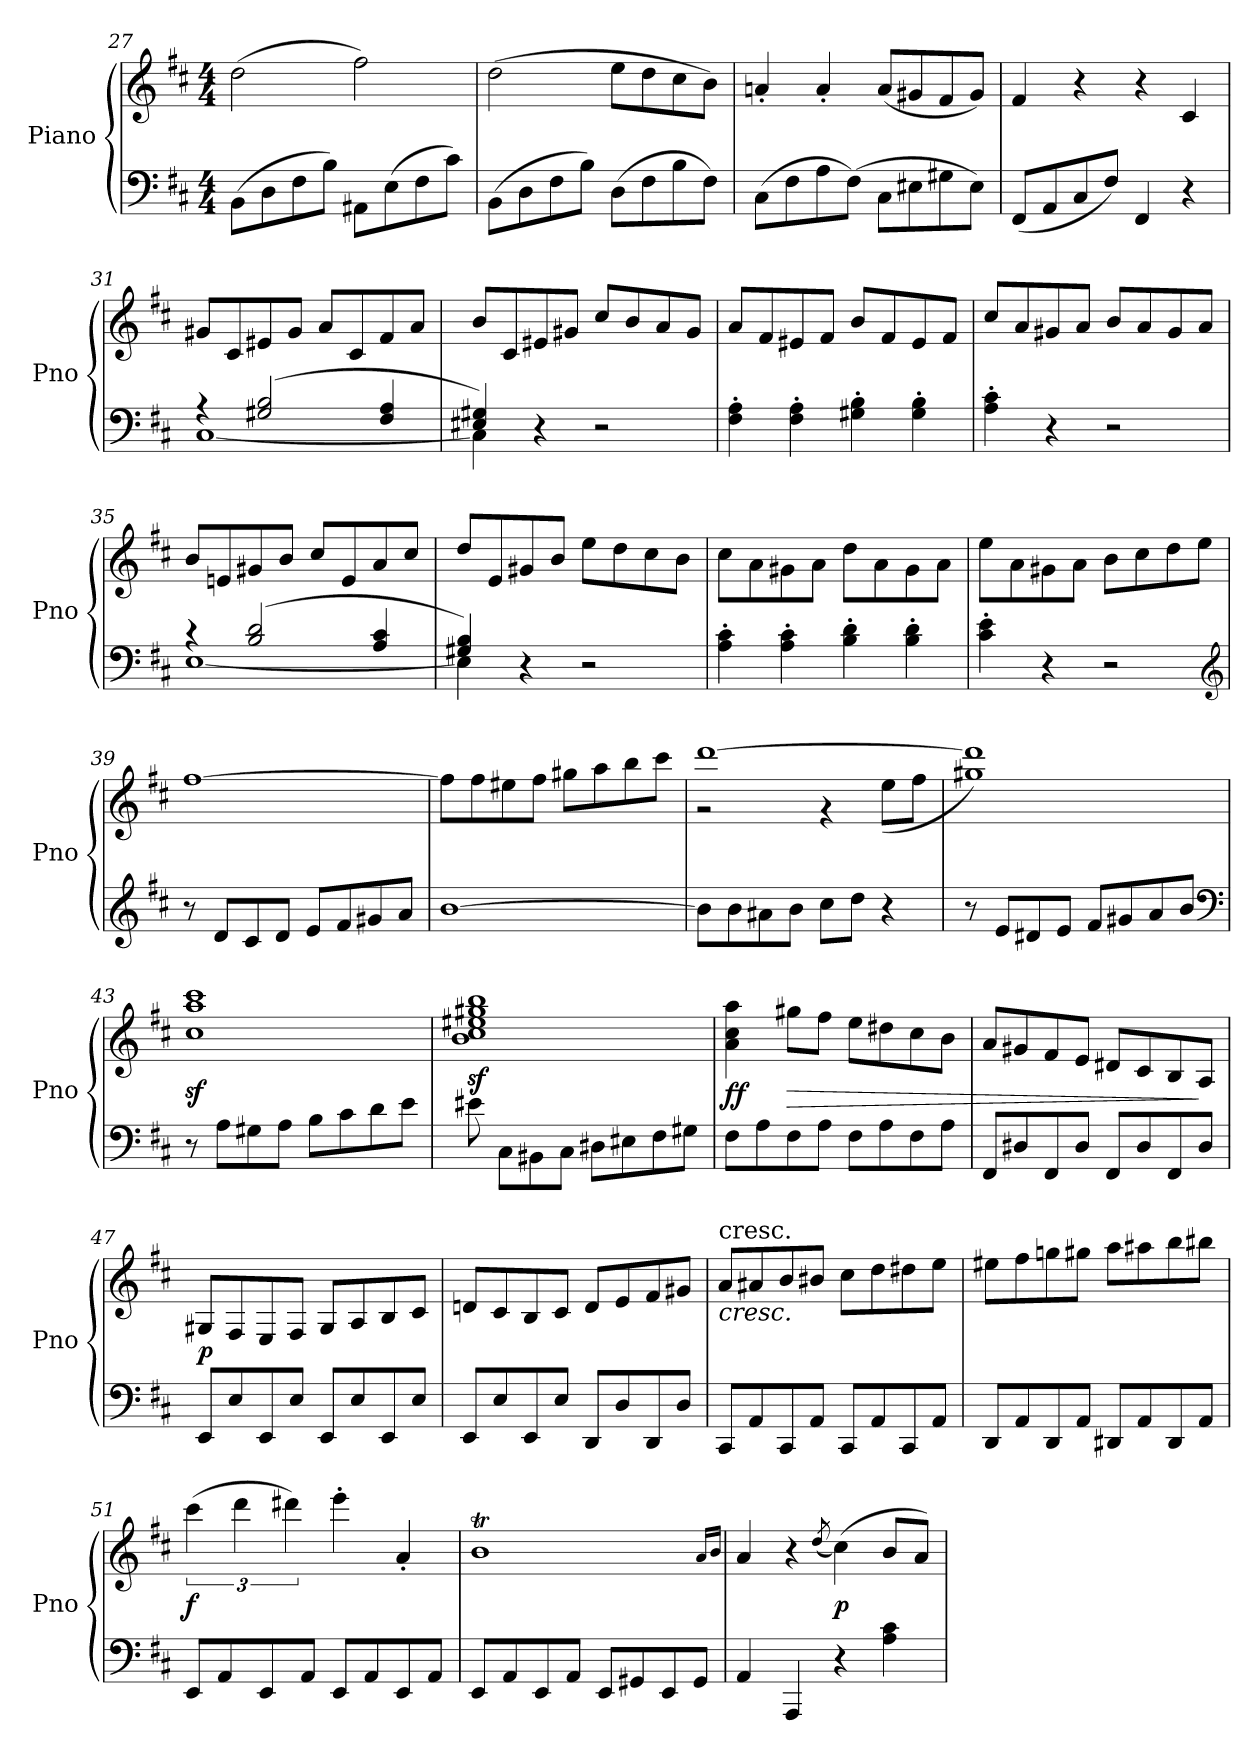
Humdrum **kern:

**kern	**kern	**dynam
*part1	*part1	*part1
*staff2	*staff1	*staff1/2
*I"Piano	*	*
*I'Pno	*	*
*clefF4	*clefG2	*
*k[f#c#]	*k[f#c#]	*
*D:	*D:	*
*M4/4	*M4/4	*
=27	=27	=27
(8BBL	(2dd	.
8D	.	.
8F#	.	.
8BJ)	.	.
8AA#XL	2ff#)	.
(8E	.	.
8F#	.	.
8c#J)	.	.
=28	=28	=28
(8BBL	(2dd	.
8D	.	.
8F#	.	.
8BJ)	.	.
(8DL	8eeL	.
8F#	8dd	.
8B	8cc#	.
8F#J)	8bJ)	.
=29	=29	=29
(8C#L	4an'	.
8F#	.	.
8A	4a'	.
(8F#J)	.	.
8C#L	(8aL	.
8E#X	8g#X	.
8G#X	8f#	.
8E#J)	8g#J)	.
=30	=30	=30
(8FF#L	4f#	.
8AA	.	.
8C#	4r	.
8F#J)	.	.
4FF#	4r	.
4r	4c#	.
=31	=31	=31
*^	*	*
4r	[1C#	8g#XL	.
.	.	8c#	.
(2G#X 2B	.	8e#X	.
.	.	8g#J	.
.	.	8aL	.
.	.	8c#	.
4F# 4A	.	8f#	.
.	.	8aJ	.
=32	=32	=32	=32
4E#X 4G#X)	4C#]	8bL	.
.	.	8c#	.
4r	2.ryy	8e#X	.
.	.	8g#XJ	.
2r	.	8cc#L	.
.	.	8b	.
.	.	8a	.
.	.	8g#J	.
*v	*v	*	*
=33	=33	=33
4F#' 4A'	8aL	.
.	8f#	.
4F#' 4A'	8e#X	.
.	8f#J	.
4G#X' 4B'	8bL	.
.	8f#	.
4G#' 4B'	8e#	.
.	8f#J	.
=34	=34	=34
4A' 4c#'	8cc#L	.
.	8a	.
4r	8g#X	.
.	8aJ	.
2r	8bL	.
.	8a	.
.	8g#	.
.	8aJ	.
=35	=35	=35
*^	*	*
4r	[1E	8bL	.
.	.	8en	.
(2B 2d	.	8g#X	.
.	.	8bJ	.
.	.	8cc#L	.
.	.	8e	.
4A 4c#	.	8a	.
.	.	8cc#J	.
=36	=36	=36	=36
4G#X 4B)	4E]	8ddL	.
.	.	8e	.
4r	4ryy	8g#X	.
.	.	8bJ	.
2r	2ryy	8eeL	.
.	.	8dd	.
.	.	8cc#	.
.	.	8bJ	.
*v	*v	*	*
=37	=37	=37
4A' 4c#'	8cc#\L	.
.	8a\	.
4A' 4c#'	8g#X\	.
.	8a\J	.
4B' 4d'	8dd\L	.
.	8a\	.
4B' 4d'	8g#\	.
.	8a\J	.
=38	=38	=38
4c#' 4e'	8ee\L	.
.	8a\	.
4r	8g#X\	.
.	8a\J	.
2r	8bL	.
.	8cc#	.
.	8dd	.
.	8eeJ	.
*clefG2	*	*
=39	=39	=39
8r	[1ff#	.
8dL	.	.
8c#	.	.
8dJ	.	.
8eL	.	.
8f#	.	.
8g#X	.	.
8aJ	.	.
=40	=40	=40
[1b	8ff#L]	.
.	8ff#	.
.	8ee#X	.
.	8ff#J	.
.	8gg#XL	.
.	8aa	.
.	8bb	.
.	8ccc#J	.
=41	=41	=41
*	*^	*
8b\L]	[1ddd	2r	.
8b\	.	.	.
8a#X\	.	.	.
8b\J	.	.	.
8cc#L	.	4r	.
8ddJ	.	.	.
4r	.	(8eeL	.
.	.	8ff#J	.
=42	=42	=42	=42
8r	1ddd]	1gg#X)	.
8eL	.	.	.
8d#X	.	.	.
8eJ	.	.	.
8f#L	.	.	.
8g#X	.	.	.
8a	.	.	.
8bJ	.	.	.
*	*v	*v	*
*clefF4	*	*
=43	=43	=43
8r	1cc#z 1aaz 1ccc#z	.
8AL	.	.
8G#X	.	.
8AJ	.	.
8BL	.	.
8c#	.	.
8d	.	.
8eJ	.	.
=44	=44	=44
8e#X	1bz 1cc#z 1ee#Xz 1gg#Xz 1bbz	.
8C#\L	.	.
8BB#X\	.	.
8C#\J	.	.
8D#XL	.	.
8E#X	.	.
8F#	.	.
8G#XJ	.	.
=45	=45	=45
8F#L	4a 4cc# 4aa	ff
8A	.	.
!	!	!LO:HP:b
8F#	8gg#XL	>
8AJ	8ff#J	.
8F#L	8eeL	.
8A	8dd#X	.
8F#	8cc#	.
8AJ	8bJ	.
=46	=46	=46
8FF#L	8aL	.
8D#X	8g#X	.
8FF#	8f#	.
8D#J	8eJ	.
8FF#L	8d#XL	.
8D#	8c#	.
8FF#	8B	.
8D#J	8AJ	]
=47	=47	=47
8EEL	8G#XL	p
8E	8F#	.
8EE	8E	.
8EJ	8F#J	.
8EEL	8G#L	.
8E	8A	.
8EE	8B	.
8EJ	8c#J	.
=48	=48	=48
8EEL	8dnL	.
8E	8c#	.
8EE	8B	.
8EJ	8c#J	.
8DDL	8dL	.
8D	8e	.
8DD	8f#	.
8DJ	8g#XJ	.
=49	=49	=49
!	!LO:TX:t=cresc.	!
!	!LO:TX:b:i:t=cresc.	!
8CC#L	8aL	.
8AA	8a#X	.
8CC#	8b	.
8AAJ	8b#XJ	.
8CC#L	8cc#L	.
8AA	8dd	.
8CC#	8dd#X	.
8AAJ	8eeJ	.
=50	=50	=50
8DDL	8ee#XL	.
8AA	8ff#	.
8DD	8ggn	.
8AAJ	8gg#XJ	.
8DD#XL	8aaL	.
8AA	8aa#X	.
8DD#	8bb	.
8AAJ	8bb#XJ	.
=51	=51	=51
8EEL	(6ccc#	f
8AA	.	.
.	6ddd	.
8EE	.	.
.	6ddd#X)	.
8AAJ	.	.
8EEL	4eee'	.
8AA	.	.
8EE	4a'	.
8AAJ	.	.
=52	=52	=52
8EEL	1bT	.
8AA	.	.
8EE	.	.
8AAJ	.	.
8EEL	.	.
8GG#X	.	.
8EE	.	.
8GG#J	.	.
.	16qaLL	.
.	16qbJJ	.
=53	=53	=53
4AA	4a	.
4AAA	4r	.
.	(8qdd/	.
4r	(4cc#)	p
4A 4c#	8bL	.
.	8aJ)	.
=	=	=
*-	*-	*-
